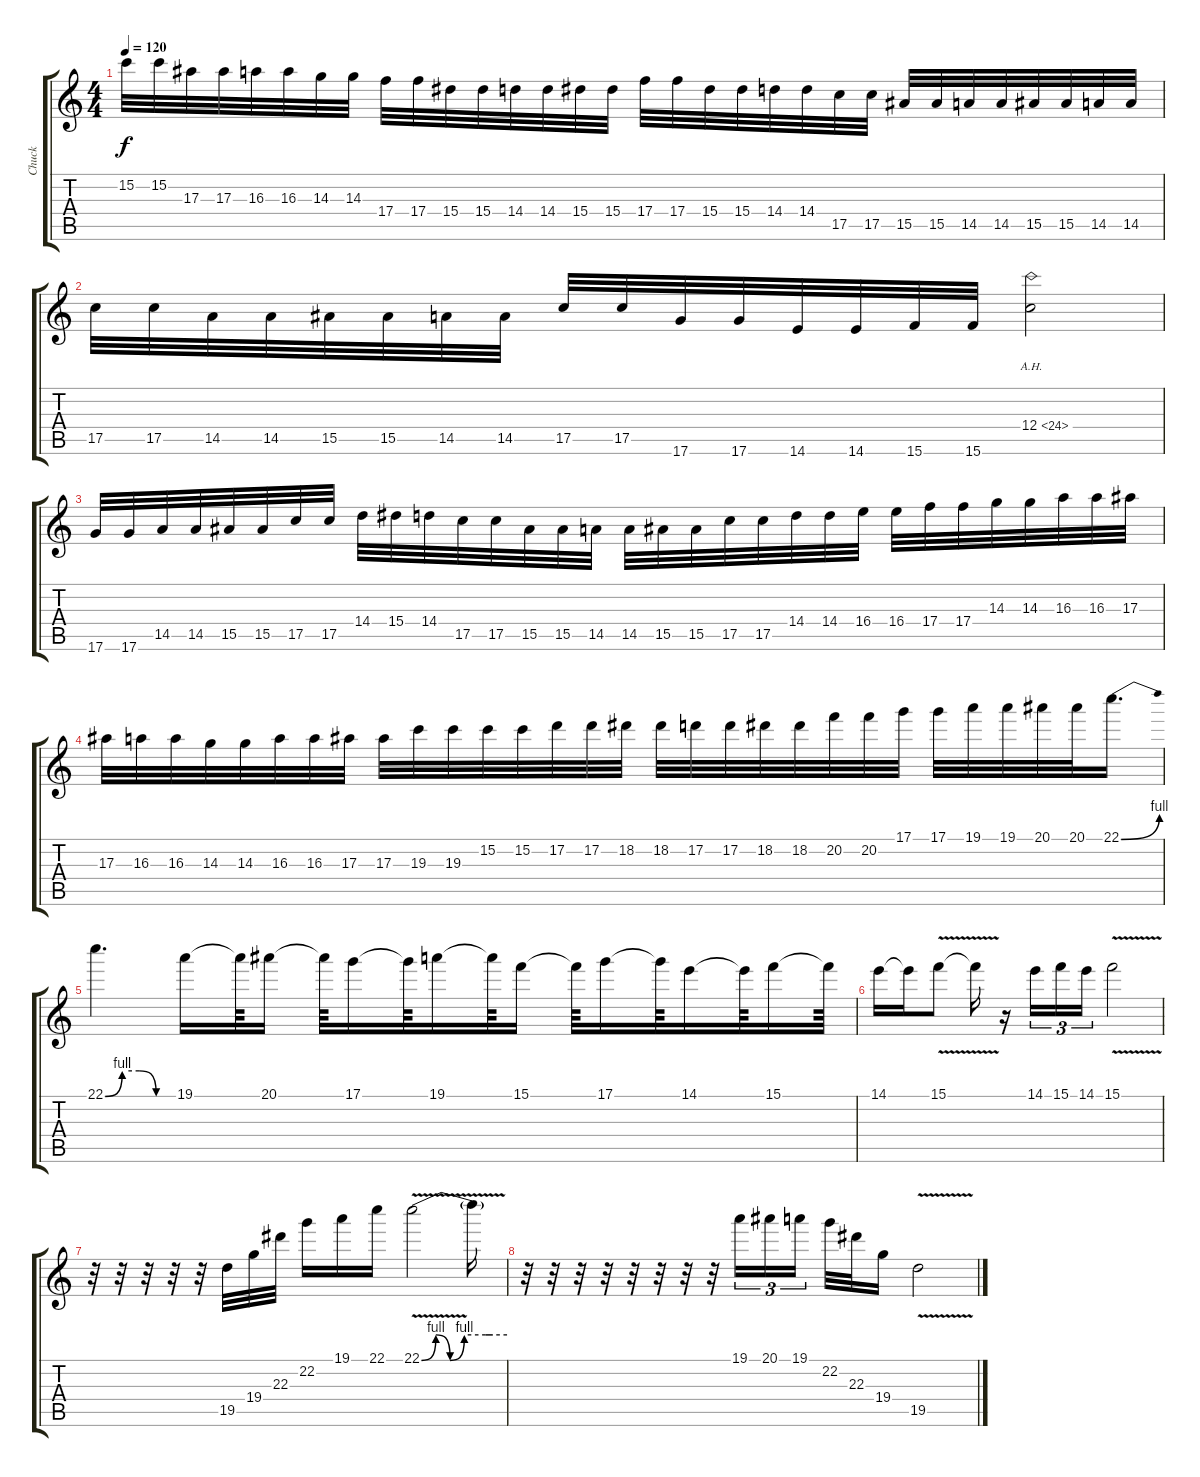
\track ("Chuck" "Chuck") {instrument distortionguitar}
\staff {score tabs}
\tuning (D4 A3 F3 C3 G2 D2) {hide}
\ts (4 4)
\tempo 120
\clef g2
\ks c
15.2.32{dy f} 15.2.32 17.3.32 17.3.32 16.3.32 16.3.32 14.3.32 14.3.32 17.4.32 17.4.32 15.4.32 15.4.32 14.4.32 14.4.32 15.4.32 15.4.32 17.4.32 17.4.32 15.4.32 15.4.32 14.4.32 14.4.32 17.5.32 17.5.32 15.5.32 15.5.32 14.5.32 14.5.32 15.5.32 15.5.32 14.5.32 14.5.32 |
17.5.32 17.5.32 14.5.32 14.5.32 15.5.32 15.5.32 14.5.32 14.5.32 17.5.32 17.5.32 17.6.32 17.6.32 14.6.32 14.6.32 15.6.32 15.6.32 12.4{ah 12}.2 |
17.6.32 17.6.32 14.5.32 14.5.32 15.5.32 15.5.32 17.5.32 17.5.32 14.4.32 15.4.32 14.4.32 17.5.32 17.5.32 15.5.32 15.5.32 14.5.32 14.5.32 15.5.32 15.5.32 17.5.32 17.5.32 14.4.32 14.4.32 16.4.32 16.4.32 17.4.32 17.4.32 14.3.32 14.3.32 16.3.32 16.3.32 17.3.32 |
17.3.32 16.3.32 16.3.32 14.3.32 14.3.32 16.3.32 16.3.32 17.3.32 17.3.32 19.3.32 19.3.32 15.2.32 15.2.32 17.2.32 17.2.32 18.2.32 18.2.32 17.2.32 17.2.32 18.2.32 18.2.32 20.2.32 20.2.32 17.1.32 17.1.32 19.1.32 19.1.32 20.1.32 20.1.32 22.1{be (bend 0 0 60 4)}.16{d} |
22.1{be (custom 0 0 15 4 30 4 45 0 60 0)}.4{d} 19.1.16 19.1{t}.64 20.1.16 20.1{t}.64 17.1.16 17.1{t}.64 19.1.16 19.1{t}.64 15.1.16 15.1{t}.64 17.1.16 17.1{t}.64 14.1.16 14.1{t}.64 15.1.16 15.1{t}.64 |
14.1.16 14.1{t}.16 15.1{v}.8 15.1{t}.16 r.16 14.1.16{tu (3 2)} 15.1.16{tu (3 2)} 14.1.16{tu (3 2)} 15.1{v}.2 |
r.32 r.32 r.32 r.32 r.32 19.5.32 19.4.32 22.3.32 22.2.16 19.1.16 22.1.16 22.1{be (custom 0 0 10 4 20 0 30 4 45 4 50 4 60 4) v}.2 22.1{t}.16 |
r.32 r.32 r.32 r.32 r.32 r.32 r.32 r.32 19.1.16{tu (3 2)} 20.1.16{tu (3 2)} 19.1.16{tu (3 2) beam splitsecondary} 22.2.32 22.3.32 19.4.16 19.5{v}.2
